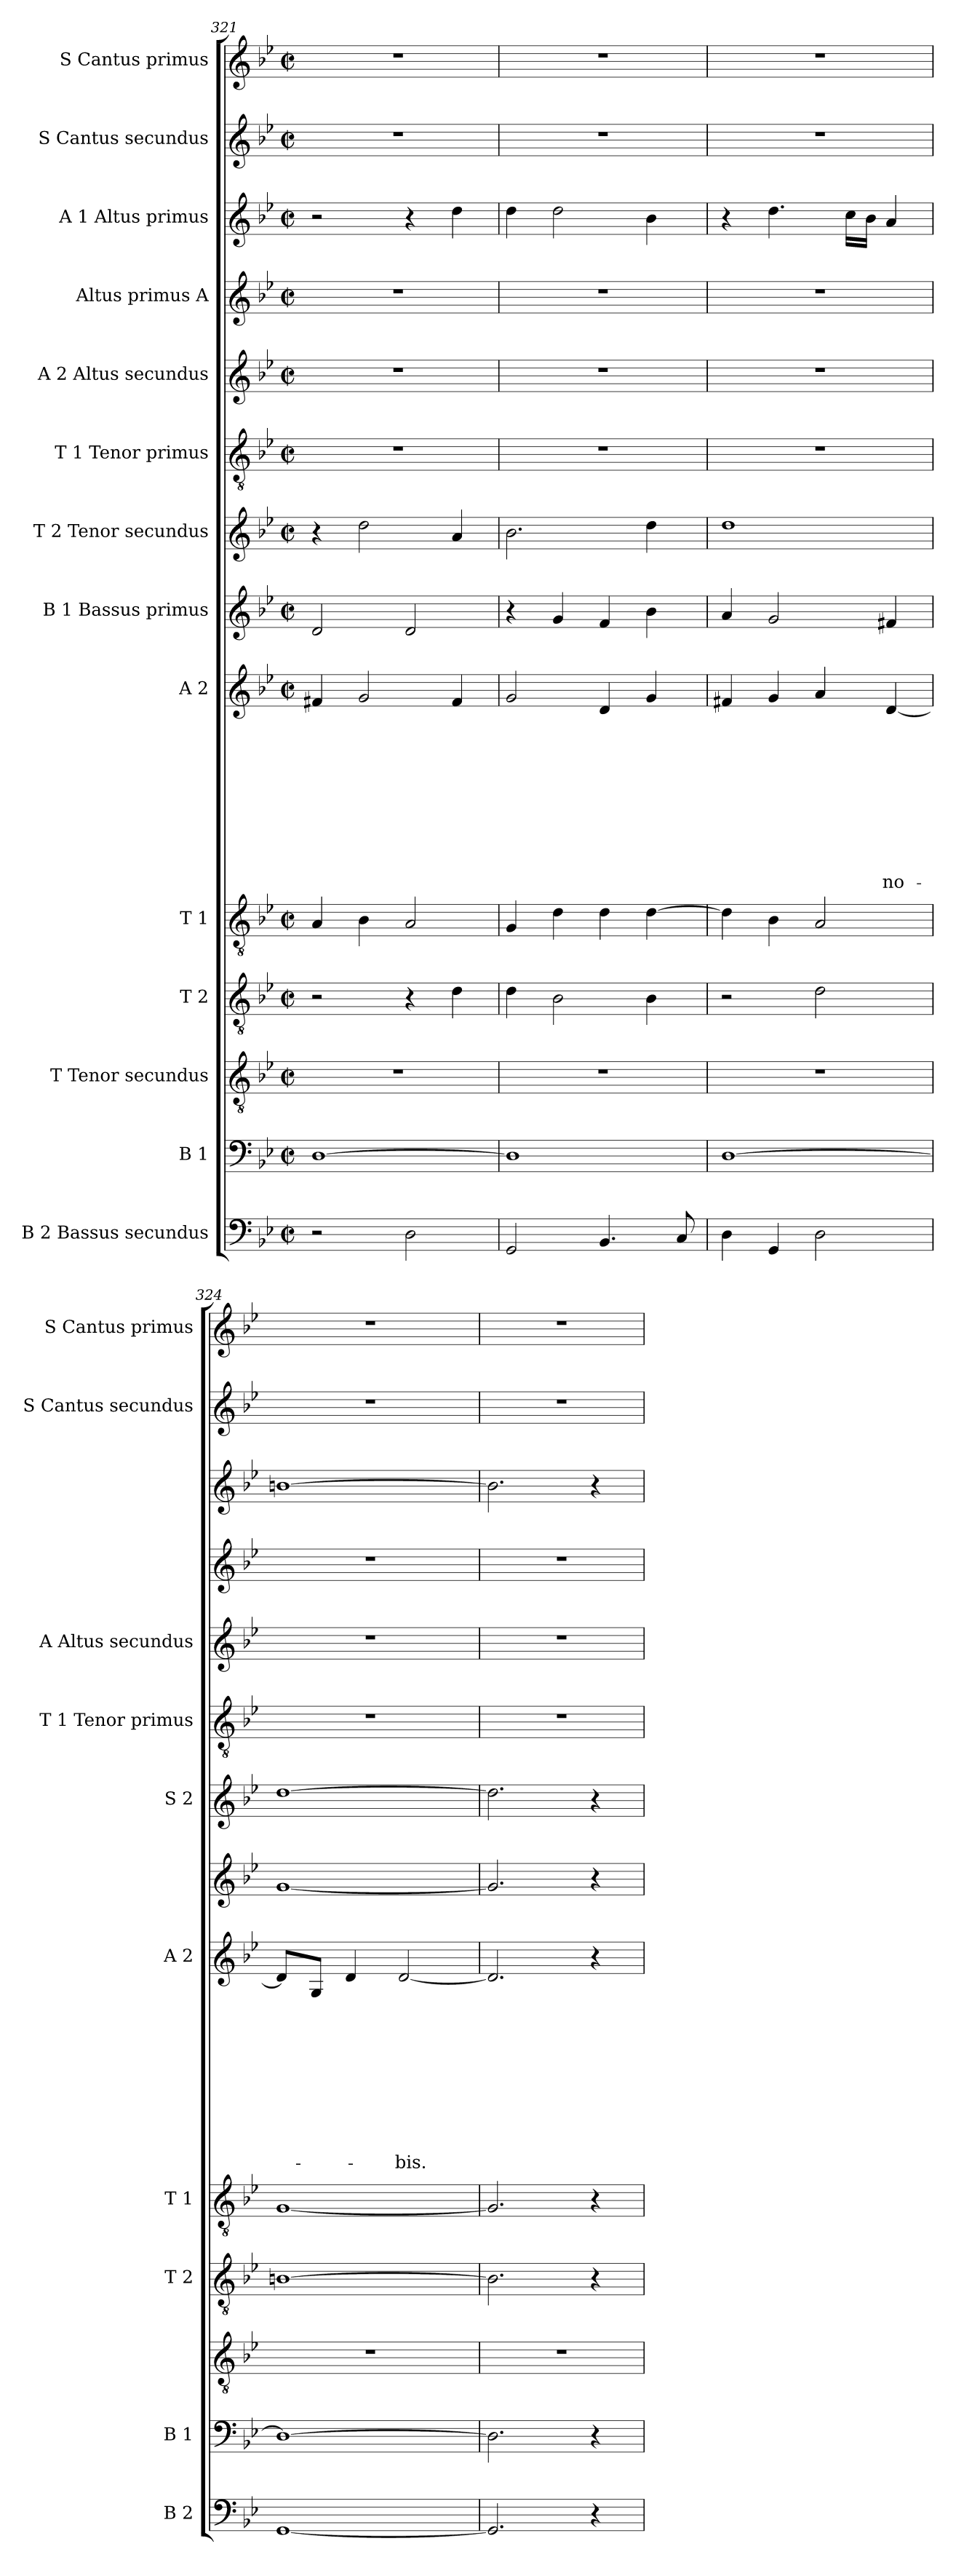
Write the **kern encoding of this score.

**kern	**kern	**kern	**kern	**kern	**kern	**text	**text	**text	**text	**text	**text	**text	**text	**text	**text	**kern	**kern	**kern	**kern	**kern	**kern	**kern	**kern
*part14	*part13	*part12	*part11	*part10	*part9	*part9	*part9	*part9	*part9	*part9	*part9	*part9	*part9	*part9	*part9	*part8	*part7	*part6	*part5	*part4	*part3	*part2	*part1
*staff14	*staff13	*staff12	*staff11	*staff10	*staff9	*staff9	*staff9	*staff9	*staff9	*staff9	*staff9	*staff9	*staff9	*staff9	*staff9	*staff8	*staff7	*staff6	*staff5	*staff4	*staff3	*staff2	*staff1
*I"B 2 Bassus secundus	*I"B 1	*I"T Tenor secundus	*I"T 2	*I"T 1	*I"A 2	*	*	*	*	*	*	*	*	*	*	*I"B 1 Bassus primus	*I"T 2 Tenor secundus	*I"T 1 Tenor primus	*I"A 2 Altus secundus	*I"Altus primus A	*I"A 1 Altus primus	*I"S Cantus secundus	*I"S Cantus primus
*I'B 2	*I'B 1	*	*I'T 2	*I'T 1	*I'A 2	*	*	*	*	*	*	*	*	*	*	*	*I'S 2	*I'T 1 Tenor primus	*I'A Altus secundus	*	*	*I'S Cantus secundus	*I'S Cantus primus
*clefF4	*clefF4	*clefGv2	*clefGv2	*clefGv2	*clefG2	*	*	*	*	*	*	*	*	*	*	*clefG2	*clefG2	*clefGv2	*clefG2	*clefG2	*clefG2	*clefG2	*clefG2
*k[b-e-]	*k[b-e-]	*k[b-e-]	*k[b-e-]	*k[b-e-]	*k[b-e-]	*	*	*	*	*	*	*	*	*	*	*k[b-e-]	*k[b-e-]	*k[b-e-]	*k[b-e-]	*k[b-e-]	*k[b-e-]	*k[b-e-]	*k[b-e-]
*B-:	*B-:	*B-:	*B-:	*B-:	*B-:	*	*	*	*	*	*	*	*	*	*	*B-:	*B-:	*B-:	*B-:	*B-:	*B-:	*B-:	*B-:
*M2/2	*M2/2	*M2/2	*M2/2	*M2/2	*M2/2	*	*	*	*	*	*	*	*	*	*	*M2/2	*M2/2	*M2/2	*M2/2	*M2/2	*M2/2	*M2/2	*M2/2
*met(c|)	*met(c|)	*met(c|)	*met(c|)	*met(c|)	*met(c|)	*	*	*	*	*	*	*	*	*	*	*met(c|)	*met(c|)	*met(c|)	*met(c|)	*met(c|)	*met(c|)	*met(c|)	*met(c|)
=321	=321	=321	=321	=321	=321	=321	=321	=321	=321	=321	=321	=321	=321	=321	=321	=321	=321	=321	=321	=321	=321	=321	=321
2r	[>1D	1r	2r	4A/	4f#X/	.	.	.	.	.	.	.	.	.	.	2d/	4r	1r	1r	1r	2r	1r	1r
.	.	.	.	4B-\	2g/	.	.	.	.	.	.	.	.	.	.	.	2dd\	.	.	.	.	.	.
2D\	.	.	4r	2A/	.	.	.	.	.	.	.	.	.	.	.	2d/	.	.	.	.	4r	.	.
.	.	.	4d\	.	4f#/	.	.	.	.	.	.	.	.	.	.	.	4a/	.	.	.	4dd\	.	.
=322	=322	=322	=322	=322	=322	=322	=322	=322	=322	=322	=322	=322	=322	=322	=322	=322	=322	=322	=322	=322	=322	=322	=322
2GG/	1D]	1r	4d\	4G/	2g/	.	.	.	.	.	.	.	.	.	.	4r	2.b-\	1r	1r	1r	4dd\	1r	1r
.	.	.	2B-\	4d\	.	.	.	.	.	.	.	.	.	.	.	4g/	.	.	.	.	2dd\	.	.
4.BB-/	.	.	.	4d\	4d/	.	.	.	.	.	.	.	.	.	.	4f/	.	.	.	.	.	.	.
.	.	.	4B-\	[>4d\	4g/	.	.	.	.	.	.	.	.	.	.	4b-\	4dd\	.	.	.	4b-\	.	.
8C/	.	.	.	.	.	.	.	.	.	.	.	.	.	.	.	.	.	.	.	.	.	.	.
=323	=323	=323	=323	=323	=323	=323	=323	=323	=323	=323	=323	=323	=323	=323	=323	=323	=323	=323	=323	=323	=323	=323	=323
4D\	[>1D	1r	2r	4d\]	4f#X/	.	.	.	.	.	.	.	.	.	.	4a/	1dd	1r	1r	1r	4r	1r	1r
4GG/	.	.	.	4B-\	4g/	.	.	.	.	.	.	.	.	.	.	2g/	.	.	.	.	4.dd\	.	.
2D\	.	.	2d\	2A/	4a/	.	.	.	.	.	.	.	.	.	.	.	.	.	.	.	.	.	.
.	.	.	.	.	.	.	.	.	.	.	.	.	.	.	.	.	.	.	.	.	16cc\LL	.	.
.	.	.	.	.	.	.	.	.	.	.	.	.	.	.	.	.	.	.	.	.	16b-\JJ	.	.
!	!	!	!	!	!	!	!	!	!	!	!	!	!	!	!LO:LY:b	!	!	!	!	!	!	!	!
.	.	.	.	.	[<4d/	.	.	.	.	.	.	.	.	.	no-	4f#X/	.	.	.	.	4a/	.	.
=324	=324	=324	=324	=324	=324	=324	=324	=324	=324	=324	=324	=324	=324	=324	=324	=324	=324	=324	=324	=324	=324	=324	=324
[<1GG	1D_	1r	[>1Bn	[<1G	8d/L]	.	.	.	.	.	.	.	.	.	.	[<1g	[>1dd	1r	1r	1r	[>1bn	1r	1r
.	.	.	.	.	8G/J	.	.	.	.	.	.	.	.	.	.	.	.	.	.	.	.	.	.
.	.	.	.	.	4d/	.	.	.	.	.	.	.	.	.	.	.	.	.	.	.	.	.	.
!	!	!	!	!	!	!	!	!	!	!	!	!	!	!	!LO:LY:b	!	!	!	!	!	!	!	!
.	.	.	.	.	[<2d/	.	.	.	.	.	.	.	.	.	-bis.	.	.	.	.	.	.	.	.
=325	=325	=325	=325	=325	=325	=325	=325	=325	=325	=325	=325	=325	=325	=325	=325	=325	=325	=325	=325	=325	=325	=325	=325
2.GG/]	2.D\]	1r	2.B\]	2.G/]	2.d/]	.	.	.	.	.	.	.	.	.	.	2.g/]	2.dd\]	1r	1r	1r	2.b\]	1r	1r
4r	4r	.	4r	4r	4r	.	.	.	.	.	.	.	.	.	.	4r	4r	.	.	.	4r	.	.
=	=	=	=	=	=	=	=	=	=	=	=	=	=	=	=	=	=	=	=	=	=	=	=
*-	*-	*-	*-	*-	*-	*-	*-	*-	*-	*-	*-	*-	*-	*-	*-	*-	*-	*-	*-	*-	*-	*-	*-
